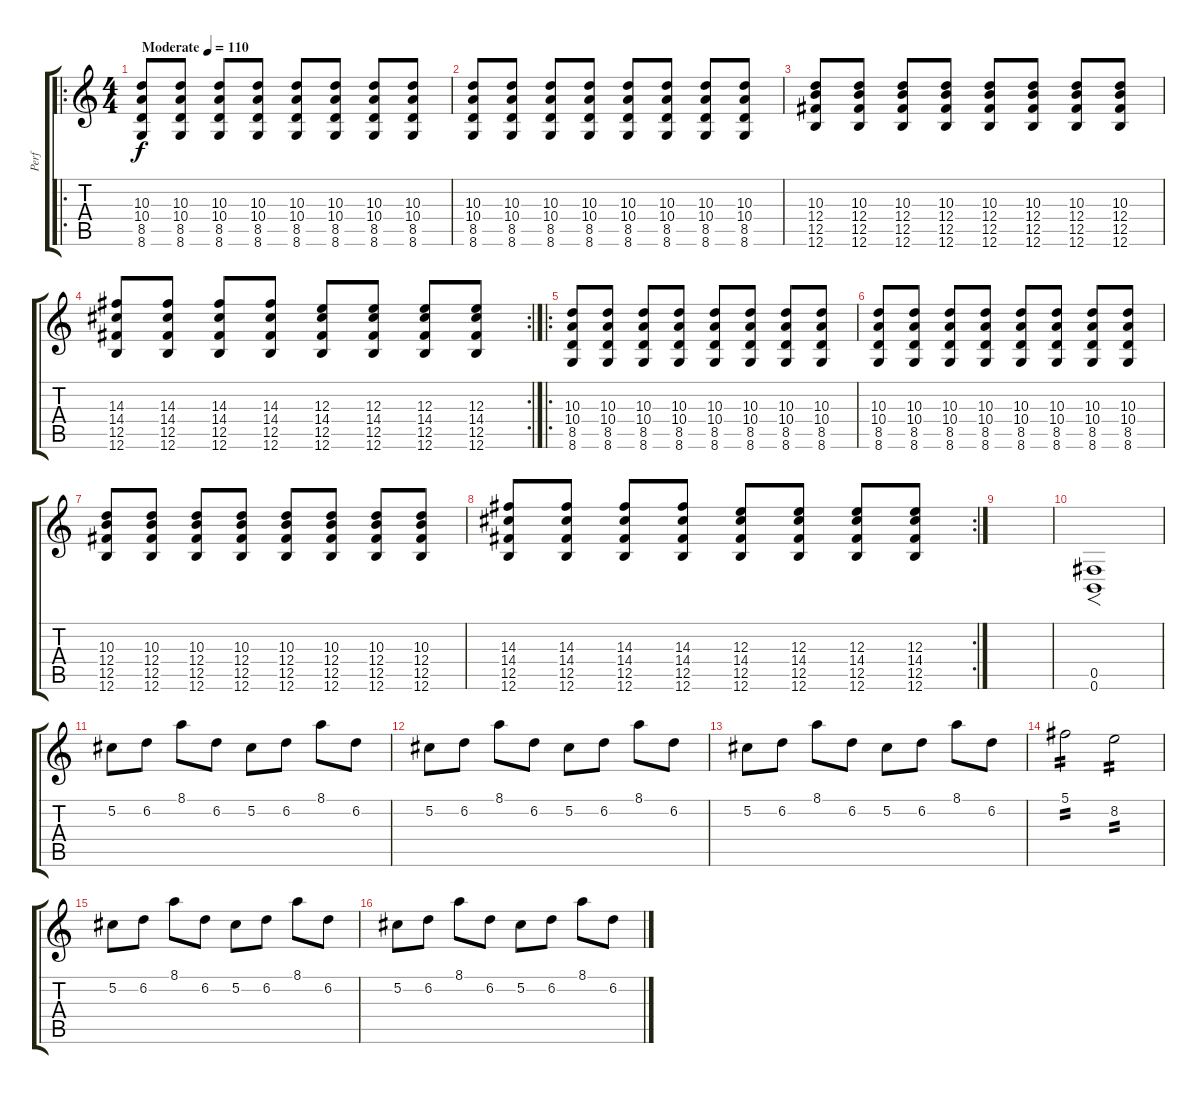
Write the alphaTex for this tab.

\track ("Perf" "Perf") {instrument distortionguitar}
\staff {score tabs}
\tuning (Db4 Ab3 E3 B2 Gb2 B1) {hide}
\ro
\ts (4 4)
\tempo (110 "Moderate")
\clef g2
\ks c
(10.3 10.4 8.5 8.6).8{dy f instrument distortionguitar} (10.3 10.4 8.5 8.6).8 (10.3 10.4 8.5 8.6).8 (10.3 10.4 8.5 8.6).8 (10.3 10.4 8.5 8.6).8 (10.3 10.4 8.5 8.6).8 (10.3 10.4 8.5 8.6).8 (10.3 10.4 8.5 8.6).8 |
(10.3 10.4 8.5 8.6).8 (10.3 10.4 8.5 8.6).8 (10.3 10.4 8.5 8.6).8 (10.3 10.4 8.5 8.6).8 (10.3 10.4 8.5 8.6).8 (10.3 10.4 8.5 8.6).8 (10.3 10.4 8.5 8.6).8 (10.3 10.4 8.5 8.6).8 |
(10.3 12.4 12.5 12.6).8 (10.3 12.4 12.5 12.6).8 (10.3 12.4 12.5 12.6).8 (10.3 12.4 12.5 12.6).8 (10.3 12.4 12.5 12.6).8 (10.3 12.4 12.5 12.6).8 (10.3 12.4 12.5 12.6).8 (10.3 12.4 12.5 12.6).8 |
\rc 2
(14.3 14.4 12.5 12.6).8 (14.3 14.4 12.5 12.6).8 (14.3 14.4 12.5 12.6).8 (14.3 14.4 12.5 12.6).8 (12.3 14.4 12.5 12.6).8 (12.3 14.4 12.5 12.6).8 (12.3 14.4 12.5 12.6).8 (12.3 14.4 12.5 12.6).8 |
\ro
(10.3 10.4 8.5 8.6).8 (10.3 10.4 8.5 8.6).8 (10.3 10.4 8.5 8.6).8 (10.3 10.4 8.5 8.6).8 (10.3 10.4 8.5 8.6).8 (10.3 10.4 8.5 8.6).8 (10.3 10.4 8.5 8.6).8 (10.3 10.4 8.5 8.6).8 |
(10.3 10.4 8.5 8.6).8 (10.3 10.4 8.5 8.6).8 (10.3 10.4 8.5 8.6).8 (10.3 10.4 8.5 8.6).8 (10.3 10.4 8.5 8.6).8 (10.3 10.4 8.5 8.6).8 (10.3 10.4 8.5 8.6).8 (10.3 10.4 8.5 8.6).8 |
(10.3 12.4 12.5 12.6).8 (10.3 12.4 12.5 12.6).8 (10.3 12.4 12.5 12.6).8 (10.3 12.4 12.5 12.6).8 (10.3 12.4 12.5 12.6).8 (10.3 12.4 12.5 12.6).8 (10.3 12.4 12.5 12.6).8 (10.3 12.4 12.5 12.6).8 |
\rc 2
(14.3 14.4 12.5 12.6).8 (14.3 14.4 12.5 12.6).8 (14.3 14.4 12.5 12.6).8 (14.3 14.4 12.5 12.6).8 (12.3 14.4 12.5 12.6).8 (12.3 14.4 12.5 12.6).8 (12.3 14.4 12.5 12.6).8 (12.3 14.4 12.5 12.6).8 |
|
(0.5 0.6).1{f} |
5.2.8 6.2.8 8.1.8 6.2.8 5.2.8 6.2.8 8.1.8 6.2.8 |
5.2.8 6.2.8 8.1.8 6.2.8 5.2.8 6.2.8 8.1.8 6.2.8 |
5.2.8 6.2.8 8.1.8 6.2.8 5.2.8 6.2.8 8.1.8 6.2.8 |
5.1.2{tp 2} 8.2.2{tp 2} |
5.2.8 6.2.8 8.1.8 6.2.8 5.2.8 6.2.8 8.1.8 6.2.8 |
5.2.8 6.2.8 8.1.8 6.2.8 5.2.8 6.2.8 8.1.8 6.2.8
